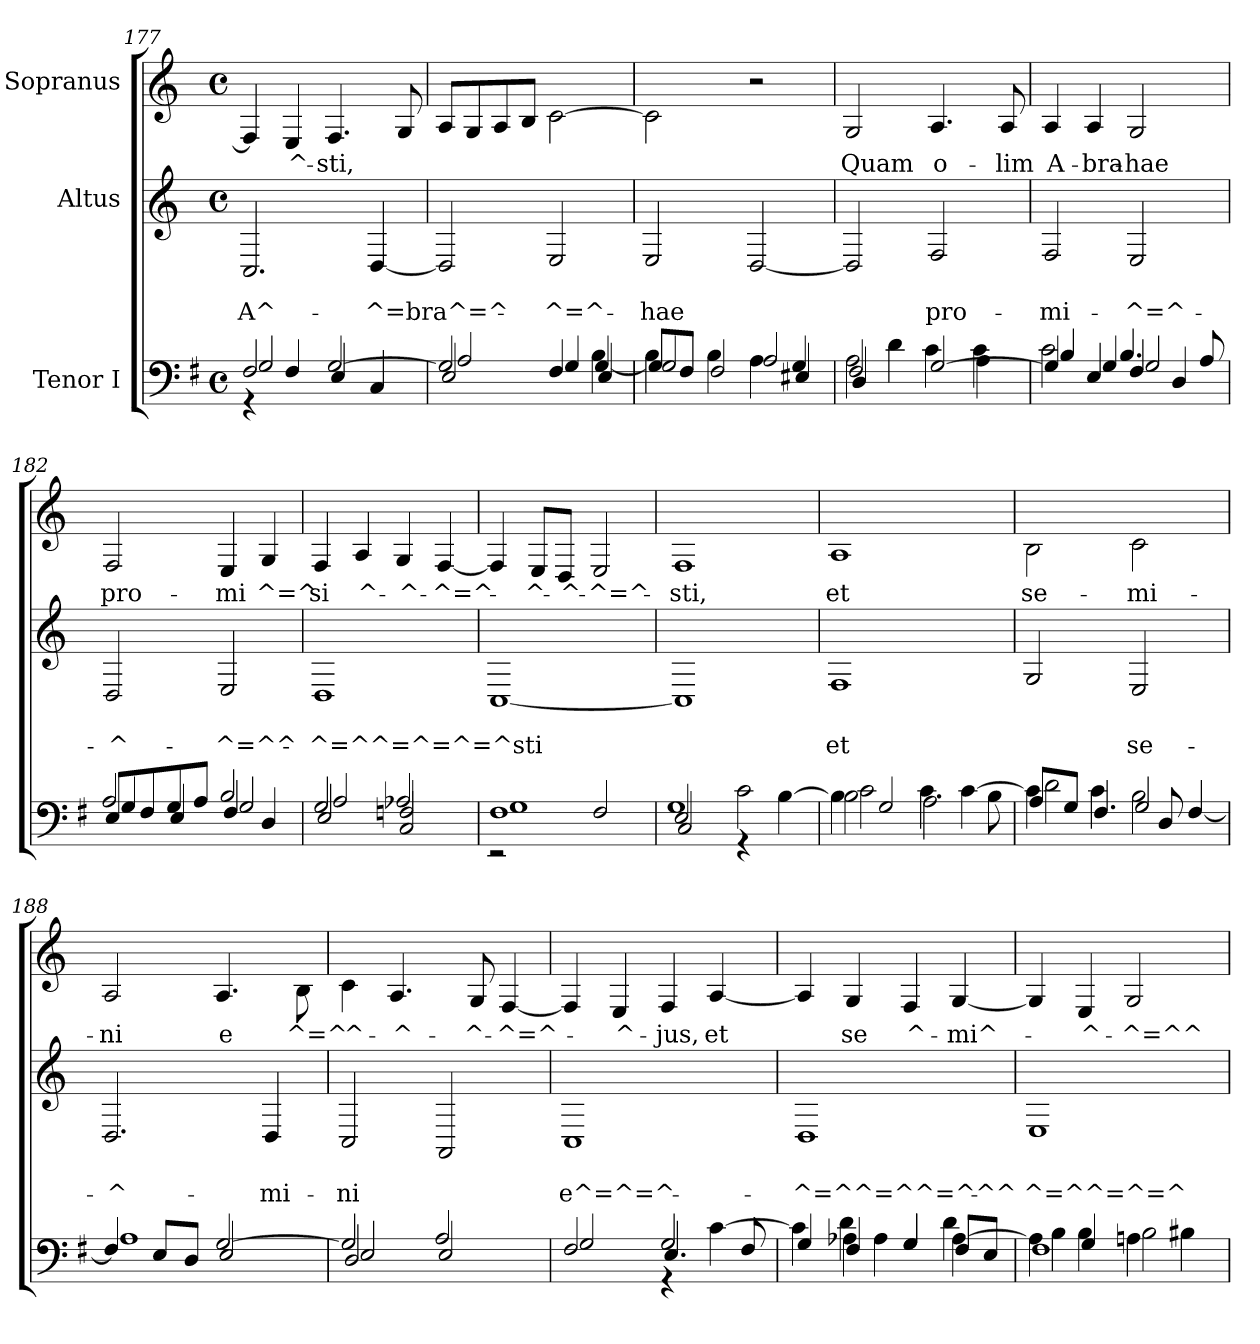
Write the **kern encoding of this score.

**kern	**kern	**text	**text	**kern	**text
*part3	*part2	*part2	*part2	*part1	*part1
*staff3	*staff2	*staff2	*staff2	*staff1	*staff1
*I"Tenor I	*I"Altus	*	*	*I"Sopranus	*
!!LO:LB:g=z
*clefF4	*clefG2	*	*	*clefG2	*
*ITrd4c7	*ITrd-7c-12	*	*	*ITrd-7c-12	*
*k[]	*k[]	*	*	*k[]	*
*C:	*C:	*	*	*C:	*
*M4/4	*M4/4	*	*	*M4/4	*
*met(c)	*met(c)	*	*	*met(c)	*
=177	=177	=177	=177	=177	=177
*^	*	*	*	*	*
*	*^	*	*	*	*	*
!	!	!	!	!	!LO:LY:b	!	!
2BB/	4rGG	2C/	2.c/	.	A^-	4f/]	.
!	!	!	!	!	!	!	!LO:LY:b
.	4BB/	.	.	.	.	4e/	-^-
!	!	!	!	!	!	!	!LO:LY:b
[<2C/	4AA/	2ryy	.	.	.	4.f/	-sti,
!	!	!	!	!	!LO:LY:b	!	!
.	4FF/	.	[<4d/	.	-^=bra^=^-	.	.
.	.	.	.	.	.	8g/	.
=178	=178	=178	=178	=178	=178	=178	=178
2C/]	2AA/	2D/	2d/]	.	.	8a/L	.
.	.	.	.	.	.	8g/	.
.	.	.	.	.	.	8a/	.
.	.	.	.	.	.	8b/J	.
!	!	!	!	!	!LO:LY:b	!	!
4ryy	4BB/	4C/	2e/	.	-^=^-	[>2cc\	.
4E\	[<4C/	4AA/	.	.	.	.	.
=179	=179	=179	=179	=179	=179	=179	=179
!	!	!	!	!	!LO:LY:b	!	!
4E\	8C/L]	2C/	2e/	.	-hae	2cc\]	.
.	8BB/J	.	.	.	.	.	.
4E\	2BB/	.	.	.	.	.	.
4D\	.	2D/	[<2d/	.	.	2r	.
4C/	4AA#X/	.	.	.	.	.	.
=180	=180	=180	=180	=180	=180	=180	=180
!	!	!	!	!	!	!	!LO:LY:b
2D\	2BB/	4GG/	2d/]	.	.	2g/	Quam
.	.	4G\	.	.	.	.	.
!	!	!	!	!	!LO:LY:b	!	!LO:LY:b
[<2C/	4ryy	4F\	2f/	.	pro-	4.a/	o-
.	4F\	4D\	.	.	.	.	.
!	!	!	!	!	!	!	!LO:LY:b
.	.	.	.	.	.	8a/	-lim
=181	=181	=181	=181	=181	=181	=181	=181
!	!	!	!	!	!LO:LY:b	!	!LO:LY:b
4C/]	4E/	2F\	2f/	.	-mi-	4a/	A-
!	!	!	!	!	!	!	!LO:LY:b
4AA/	4C/	.	.	.	.	4a/	-bra-
!	!	!	!	!	!LO:LY:b	!	!LO:LY:b
4BB/	4.E/	2C/	2e/	.	-^=^-	2g/	-hae
4GG/	.	.	.	.	.	.	.
.	8D/	.	.	.	.	.	.
!!LO:LB:g=z
=182	=182	=182	=182	=182	=182	=182	=182
!	!	!	!	!	!LO:LY:b	!	!LO:LY:b
8AA/L	4C/	2D/	2d/	.	-^-	2f/	pro-
8BB/	.	.	.	.	.	.	.
8C/	4AA/	.	.	.	.	.	.
8D/J	.	.	.	.	.	.	.
!	!	!	!	!	!LO:LY:b	!	!LO:LY:b
2E/	4BB/	2C/	2e/	.	-^=^^-	4e/	-mi
!	!	!	!	!	!	!	!LO:LY:b
.	4GG/	.	.	.	.	4g/	^=^
=183	=183	=183	=183	=183	=183	=183	=183
!	!	!	!	!	!LO:LY:b	!	!LO:LY:b
2C/	2AA/	2D/	1d	.	-^=^^=^=^=^sti	4f/	si
!	!	!	!	!	!	!	!LO:LY:b
.	.	.	.	.	.	4a/	^-
!	!	!	!	!	!	!	!LO:LY:b
2D-X/	2FF/	2BB-X/	.	.	.	4g/	-^-
!	!	!	!	!	!	!	!LO:LY:b
.	.	.	.	.	.	[<4f/	-^=^-
=184	=184	=184	=184	=184	=184	=184	=184
1BB	2rEE	1C	[>1c	.	.	4f/]	.
!	!	!	!	!	!	!	!LO:LY:b
.	.	.	.	.	.	8e/L	-^-
!	!	!	!	!	!	!	!LO:LY:b
.	.	.	.	.	.	8d/J	-^-
!	!	!	!	!	!	!	!LO:LY:b
.	2BB/	.	.	.	.	2e/	-^=^-
=185	=185	=185	=185	=185	=185	=185	=185
!	!	!	!	!	!	!	!LO:LY:b
2AA/	1C	2FF/	1c]	.	.	1f	-sti,
4rGG	.	2F\	.	.	.	.	.
[>4E\	.	.	.	.	.	.	.
=186	=186	=186	=186	=186	=186	=186	=186
!	!	!	!	!	!LO:LY:b	!	!LO:LY:b
4E\]	2E\	2F\	1f	.	et	1a	et
2C/	.	.	.	.	.	.	.
.	4.F\	2D\	.	.	.	.	.
[>4F\	.	.	.	.	.	.	.
.	8E\	.	.	.	.	.	.
!!LO:PB:g=z
=187	=187	=187	=187	=187	=187	=187	=187
!	!	!	!	!	!	!	!LO:LY:b
4F\]	8D/L	2G\	2g/	.	.	2b\	se-
.	8C/J	.	.	.	.	.	.
4F\	4.BB/	.	.	.	.	.	.
!	!	!	!	!	!LO:LY:b	!	!LO:LY:b
2E\	.	2C/	2e/	.	se-	2cc\	-mi-
.	8GG/	.	.	.	.	.	.
.	[<4BB/	.	.	.	.	.	.
=188	=188	=188	=188	=188	=188	=188	=188
!	!	!	!	!	!LO:LY:b	!	!LO:LY:b
2ryy	4BB/]	1D	2.d/	.	-^-	2a/	-ni
.	8AA/L	.	.	.	.	.	.
.	8GG/J	.	.	.	.	.	.
!	!	!	!	!	!	!	!LO:LY:b
[<2C/	2AA/	.	.	.	.	4.a/	e
!	!	!	!	!	!LO:LY:b	!	!
.	.	.	4d/	.	-mi-	.	.
!	!	!	!	!	!	!	!LO:LY:b
.	.	.	.	.	.	8b\	^=^
=189	=189	=189	=189	=189	=189	=189	=189
!	!	!	!	!	!LO:LY:b	!	!LO:LY:b
2C/]	2GG/	2AA/	2c/	.	-ni	4cc\	^-
!	!	!	!	!	!	!	!LO:LY:b
.	.	.	.	.	.	4.a/	-^-
2AA/	2ryy	2D/	2A/	.	.	.	.
!	!	!	!	!	!	!	!LO:LY:b
.	.	.	.	.	.	8g/	-^-
!	!	!	!	!	!	!	!LO:LY:b
.	.	.	.	.	.	[<4f/	-^=^-
=190	=190	=190	=190	=190	=190	=190	=190
!	!	!	!	!	!LO:LY:b	!	!
2BB/	2ryy	2C/	1c	.	e^=^=^-	4f/]	.
!	!	!	!	!	!	!	!LO:LY:b
.	.	.	.	.	.	4e/	-^-
!	!	!	!	!	!	!	!LO:LY:b
2C/	4.AA/	4rGG	.	.	.	4f/	-jus,
!	!	!	!	!	!	!	!LO:LY:b
.	.	[>4F\	.	.	.	[<4a/	et
.	8BB/	.	.	.	.	.	.
=191	=191	=191	=191	=191	=191	=191	=191
!	!	!	!	!	!LO:LY:b	!	!
4ryy	4C/	4F\]	1d	.	-^=^^=^^=^^^-	4a/]	.
!	!	!	!	!	!	!	!LO:LY:b
4BB/	4D-X\	4G\	.	.	.	4g/	se
!	!	!	!	!	!	!	!LO:LY:b
4C/	4C/	4D-\	.	.	.	4f/	^-
!	!	!	!	!	!	!	!LO:LY:b
[>4D-\	8BB/L	4G\	.	.	.	[<4g/	-mi^-
.	8AA/J	.	.	.	.	.	.
!!LO:LB:g=z
=192	=192	=192	=192	=192	=192	=192	=192
!	!	!	!	!	!LO:LY:b	!	!
4D-\]	1BB	4E\	1e	.	-^=^^=^=^-	4g/]	.
!	!	!	!	!	!	!	!LO:LY:b
4E\	.	4C/	.	.	.	4e/	-^-
!	!	!	!	!	!	!	!LO:LY:b
4D\	.	2E\	.	.	.	2g/	-^=^^-
4E#X\	.	.	.	.	.	.	.
*v	*v	*v	*	*	*	*	*
=	=	=	=	=	=
*-	*-	*-	*-	*-	*-
